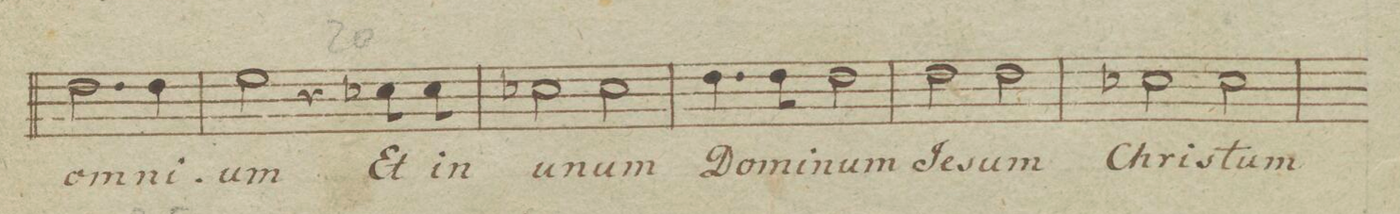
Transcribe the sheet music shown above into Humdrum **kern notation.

**kern	**text	**dynam
*I"Alto	*	*
*clefC3	*	*
*k[b-e-a-]	*	*
*met(c)	*	*
*M4/4	*	*
2.e-\	om-	.
4e-\	-ni-	.
=20	=20	=20
2f\	-um	.
4r	.	.
8d-X\	Et	.
8d-\	in	.
=21	=21	=21
2d-X\	u-	.
2d-\	-num	.
=22	=22	=22
4.e-\	Do-	.
8e-\	-mi-	.
2e-\	-num	.
=23	=23	=23
2e-\	Je-	.
2e-\	-sum	.
=24	=24	=24
2d-X\	Chri-	.
2d-\	-stum	.
=25	=25	=25
*-	*-	*-
